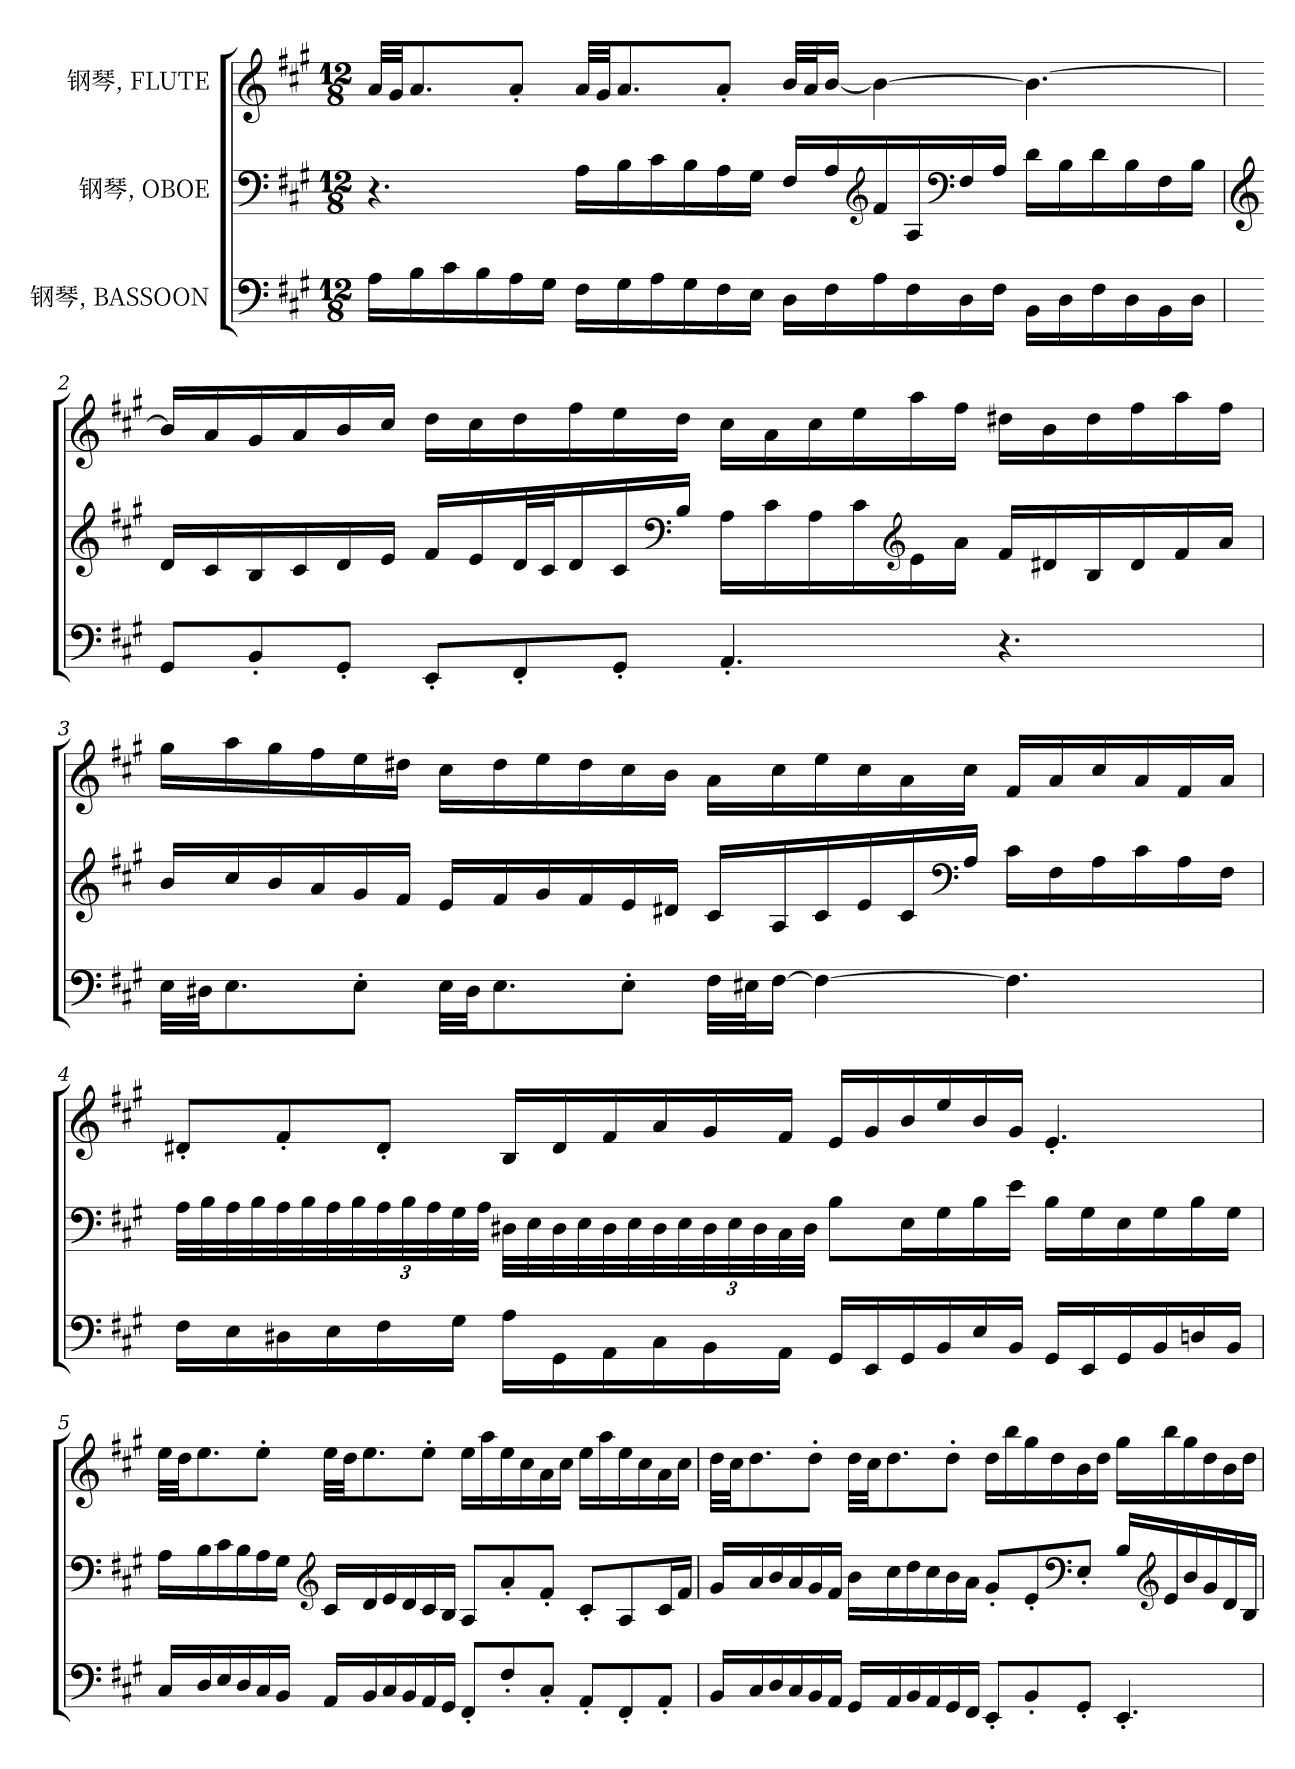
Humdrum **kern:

**kern	**kern	**kern
*part3	*part2	*part1
*staff3	*staff2	*staff1
*I"钢琴, BASSOON	*I"钢琴, OBOE	*I"钢琴, FLUTE
*clefF4	*clefF4	*clefG2
*k[f#c#g#]	*k[f#c#g#]	*k[f#c#g#]
*M12/8	*M12/8	*M12/8
*MM80	*MM80	*MM80
=1	=1	=1
16A\LL	4.r	32a/LLL
.	.	32g#/JJ
16B\	.	8.a/
16c#\	.	.
16B\	.	.
16A\	.	8a'/J
16G#\JJ	.	.
16F#\LL	16A\LL	32a/LLL
.	.	32g#/JJ
16G#\	16B\	8.a/
16A\	16c#\	.
16G#\	16B\	.
16F#\	16A\	8a'/J
16E\JJ	16G#\JJ	.
16D\LL	16F#/LL	32b/LLL
.	.	32a/J
16F#\	16A/	[16b/JJ
*	*clefG2	*
16A\	16f#/	4b\_
16F#\	16A/	.
*	*clefF4	*
16D\	16F#/	.
16F#\JJ	16A/JJ	.
16BB\LL	16d\LL	4.b\_
16D\	16B\	.
16F#\	16d\	.
16D\	16B\	.
16BB\	16F#\	.
16D\JJ	16B\JJ	.
!!LO:LB:g=z
=2	=2	=2
*	*clefG2	*
8GG#/L	16d/LL	16b/LL]
.	16c#/	16a/
8BB'/	16B/	16g#/
.	16c#/	16a/
8GG#'/J	16d/	16b/
.	16e/JJ	16cc#/JJ
8EE'/L	16f#/LL	16dd\LL
.	16e/	16cc#\
8FF#'/	32d/L	16dd\
.	32c#/J	.
.	16d/	16ff#\
8GG#'/J	16c#/	16ee\
*	*clefF4	*
.	16B/JJ	16dd\JJ
4.AA'/	16A\LL	16cc#\LL
.	16c#\	16a\
.	16A\	16cc#\
.	16c#\	16ee\
*	*clefG2	*
.	16e\	16aa\
.	16a\JJ	16ff#\JJ
4.r	16f#/LL	16dd#X\LL
.	16d#X/	16b\
.	16B/	16dd#\
.	16d#/	16ff#\
.	16f#/	16aa\
.	16a/JJ	16ff#\JJ
!!LO:LB:g=z
=3	=3	=3
32E\LLL	16b/LL	16gg#\LL
32D#X\JJ	.	.
8.E\	16cc#/	16aa\
.	16b/	16gg#\
.	16a/	16ff#\
8E'\J	16g#/	16ee\
.	16f#/JJ	16dd#X\JJ
32E\LLL	16e/LL	16cc#\LL
32D#\JJ	.	.
8.E\	16f#/	16dd#\
.	16g#/	16ee\
.	16f#/	16dd#\
8E'\J	16e/	16cc#\
.	16d#X/JJ	16b\JJ
32F#\LLL	16c#/LL	16a\LL
32E#X\J	.	.
[16F#\JJ	16A/	16cc#\
4F#\_	16c#/	16ee\
.	16e/	16cc#\
.	16c#/	16a\
*	*clefF4	*
.	16A/JJ	16cc#\JJ
4.F#\]	16c#\LL	16f#/LL
.	16F#\	16a/
.	16A\	16cc#/
.	16c#\	16a/
.	16A\	16f#/
.	16F#\JJ	16a/JJ
!!LO:LB:g=z
=4	=4	=4
16F#\LL	32A\LLL	8d#X'/L
.	32B\	.
16E\	32A\	.
.	32B\	.
16D#X\	32A\	8f#'/
.	32B\	.
16E\	32A\	.
.	32B\	.
*	*Xbrackettup	*
16F#\	48A\	8d#'/J
.	48B\	.
.	48A\	.
16G#\JJ	32G#\	.
.	32A\JJJ	.
16A\LL	32D#X\LLL	16B/LL
.	32E\	.
16GG#\	32D#\	16d#/
.	32E\	.
16AA\	32D#\	16f#/
.	32E\	.
16C#\	32D#\	16a/
.	32E\	.
16BB\	48D#\	16g#/
.	48E\	.
.	48D#\	.
16AA\JJ	32C#\	16f#/JJ
.	32D#\JJJ	.
16GG#/LL	8B\L	16e/LL
16EE/	.	16g#/
16GG#/	16E\L	16b/
16BB/	16G#\	16ee/
16E/	16B\	16b/
16BB/JJ	16e\JJ	16g#/JJ
16GG#/LL	16B\LL	4.e'/
16EE/	16G#\	.
16GG#/	16E\	.
16BB/	16G#\	.
16Dn/	16B\	.
16BB/JJ	16G#\JJ	.
!!LO:PB:g=z
=5	=5	=5
16C#/LL	16A\LL	32ee\LLL
.	.	32dd\JJ
16D/	16B\	8.ee\
16E/	16c#\	.
16D/	16B\	.
16C#/	16A\	8ee'\J
16BB/JJ	16G#\JJ	.
*	*clefG2	*
16AA/LL	16c#/LL	32ee\LLL
.	.	32dd\JJ
16BB/	16d/	8.ee\
16C#/	16e/	.
16BB/	16d/	.
16AA/	16c#/	8ee'\J
16GG#/JJ	16B/JJ	.
8FF#'/L	8A/L	16ee\LL
.	.	16aa\
8F#'/	8a'/	16ee\
.	.	16cc#\
8C#'/J	8f#'/J	16a\
.	.	16cc#\JJ
8AA'/L	8c#'/L	16ee\LL
.	.	16aa\
8FF#'/	8A/	16ee\
.	.	16cc#\
8AA'/J	16c#/L	16a\
.	16f#/JJ	16cc#\JJ
!!LO:LB:g=z
=6	=6	=6
16BB/LL	16g#/LL	32dd\LLL
.	.	32cc#\JJ
16C#/	16a/	8.dd\
16D/	16b/	.
16C#/	16a/	.
16BB/	16g#/	8dd'\J
16AA/JJ	16f#/JJ	.
16GG#/LL	16b\LL	32dd\LLL
.	.	32cc#\JJ
16AA/	16cc#\	8.dd\
16BB/	16dd\	.
16AA/	16cc#\	.
16GG#/	16b\	8dd'\J
16FF#/JJ	16a\JJ	.
8EE'/L	8g#'/L	16dd\LL
.	.	16bb\
8BB'/	8e'/	16gg#\
.	.	16dd\
*	*clefF4	*
8GG#'/J	8E'/J	16b\
.	.	16dd\JJ
4.EE'/	16B/LL	16gg#\LL
*	*clefG2	*
.	16e/	16bb\
.	16b/	16gg#\
.	16g#/	16dd\
.	16d/	16b\
.	16B/JJ	16dd\JJ
=	=	=
*-	*-	*-
